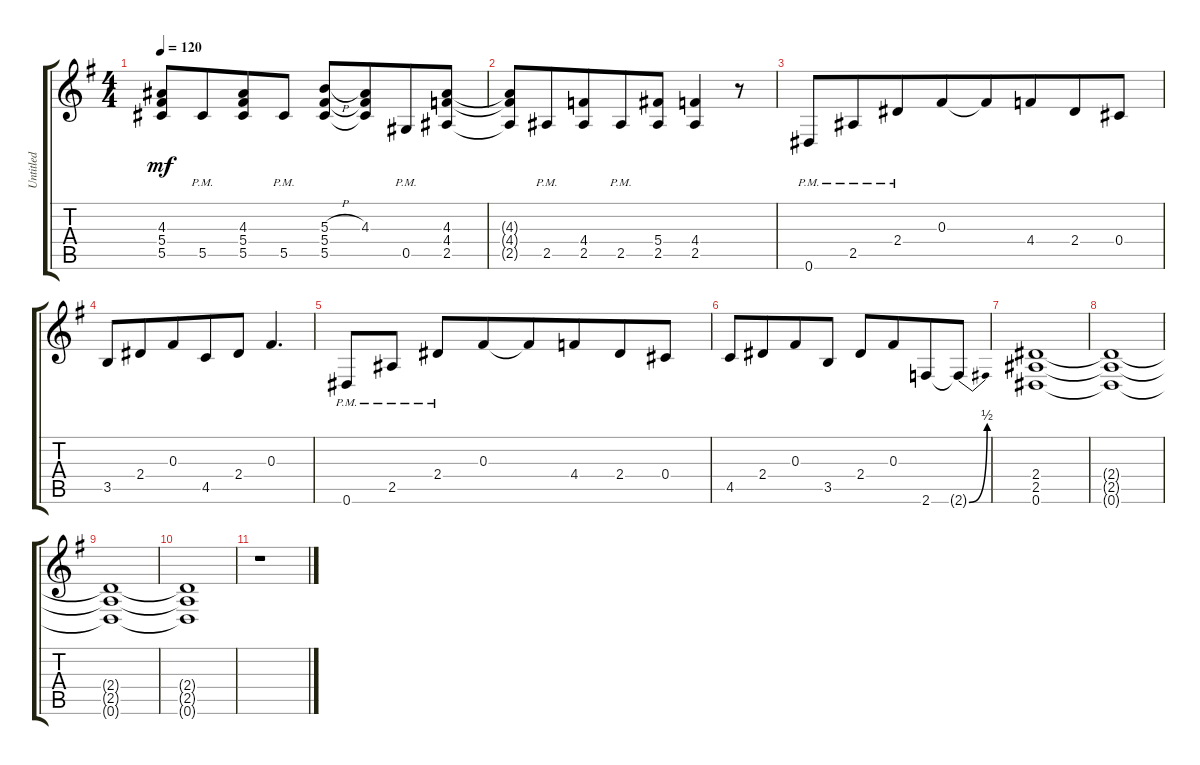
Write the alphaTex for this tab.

\track ("Untitled" "Untitled") {instrument distortionguitar}
\staff {score tabs}
\tuning (Eb4 Bb3 Gb3 Db3 Ab2 Eb2) {hide}
\ts (4 4)
\tempo 120
\clef g2
\ks g
(4.3{t} 5.4{t} 5.5{t}).8{dy mf beam merge} 5.5{pm}.8{beam merge} (4.3 5.4 5.5).8{beam merge} 5.5{pm}.8 (5.3{h} 5.4 5.5).8{beam merge} (4.3 5.4{t} 5.5{t}).8{beam merge} 0.5{pm}.8{beam merge} (4.3 4.4 2.5).8 |
(4.3{t} 4.4{t} 2.5{t}).8{beam merge} 2.5{pm}.8{beam merge} (4.4 2.5).8{beam merge} 2.5{pm}.8{beam merge} (5.4 2.5).8{beam merge} (4.4 2.5).4{beam merge} r.8 |
0.6{pm}.8{beam merge} 2.5{pm}.8{beam merge} 2.4{pm}.8{beam merge} 0.3.8{beam merge} 0.3{t}.8{beam merge} 4.4.8{beam merge} 2.4.8{beam merge} 0.4.8 |
3.5.8{beam merge} 2.4.8{beam merge} 0.3.8{beam merge} 4.5.8{beam merge} 2.4.8{beam merge} 0.3.4{d} |
0.6{pm}.8{beam merge} 2.5{pm}.8 2.4{pm}.8{beam merge} 0.3.8{beam merge} 0.3{t}.8{beam merge} 4.4.8{beam merge} 2.4.8{beam merge} 0.4.8 |
4.5.8{beam merge} 2.4.8{beam merge} 0.3.8{beam merge} 3.5.8 2.4.8{beam merge} 0.3.8{beam merge} 2.6.8{beam merge} 2.6{be (bend 0 0 60 2) t}.8 |
(2.4 2.5 0.6).1 |
(2.4{t} 2.5{t} 0.6{t}).1 |
(2.4{t} 2.5{t} 0.6{t}).1 |
(2.4{t} 2.5{t} 0.6{t}).1 |
r.1
